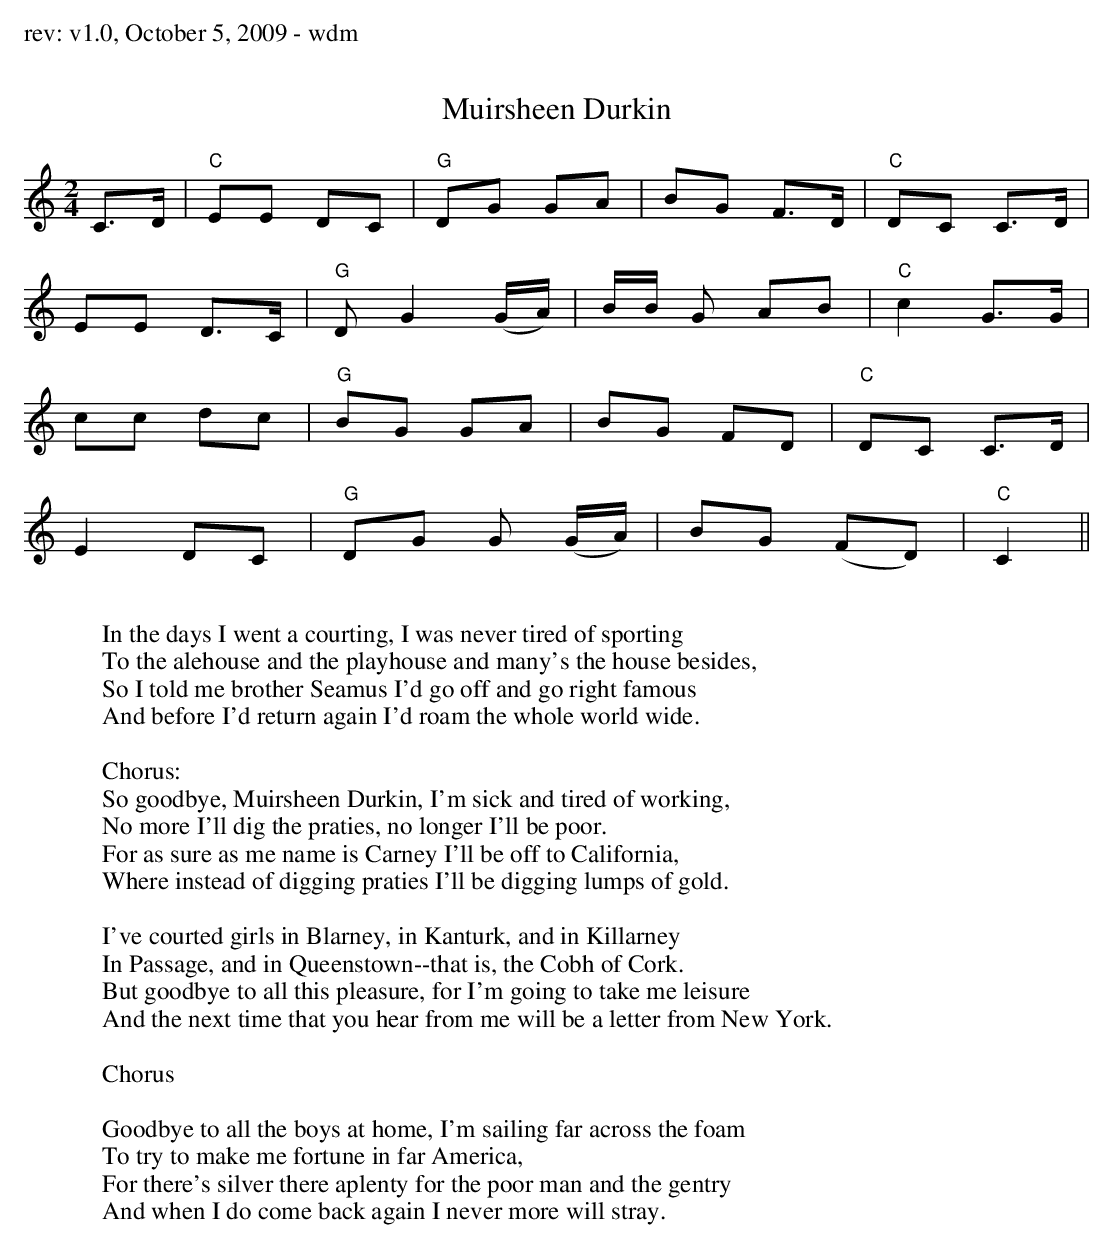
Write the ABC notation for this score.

X:1
T: Muirsheen Durkin
M: 2/4
L: 1/8
K:C
C>D | "C"EE DC | "G"DG GA | BG F>D | "C"DC C>D |
EE D>C | "G"D G2 (G/A/) | B/B/ G AB | "C"c2 G>G |
cc dc | "G"BG GA | BG FD | "C"DC C>D |
E2 DC | "G"DG G (G/A/) | BG (FD) | "C"C2 ||
W:
W:In the days I went a courting, I was never tired of sporting
W:To the alehouse and the playhouse and many's the house besides,
W:So I told me brother Seamus I'd go off and go right famous
W:And before I'd return again I'd roam the whole world wide.
W:
W:Chorus:
W:So goodbye, Muirsheen Durkin, I'm sick and tired of working,
W:No more I'll dig the praties, no longer I'll be poor.
W:For as sure as me name is Carney I'll be off to California,
W:Where instead of digging praties I'll be digging lumps of gold.
W:
W:I've courted girls in Blarney, in Kanturk, and in Killarney
W:In Passage, and in Queenstown--that is, the Cobh of Cork.
W:But goodbye to all this pleasure, for I'm going to take me leisure
W:And the next time that you hear from me will be a letter from New York.
W:
W:Chorus
W:
W:Goodbye to all the boys at home, I'm sailing far across the foam
W:To try to make me fortune in far America,
W:For there's silver there aplenty for the poor man and the gentry
W:And when I do come back again I never more will stray.
